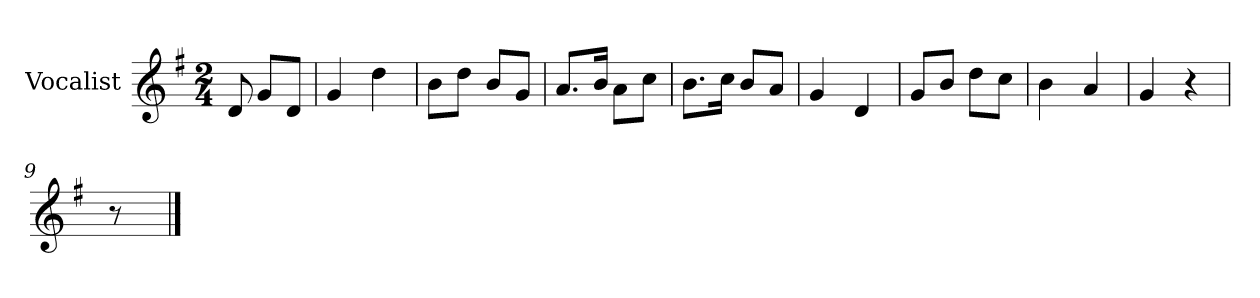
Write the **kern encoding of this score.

**kern
*part1
*staff1
*I"Vocalist
*k[f#]
*G:
*M2/4
=
8d
8gL
8dJ
=1
4g
4dd
=2
8bL
8ddJ
8bL
8gJ
=3
8.aL
16bJk
8aL
8ccJ
=4
8.bL
16ccJk
8bL
8aJ
=5
4g
4d
=6
8gL
8bJ
8ddL
8ccJ
=7
4b
4a
=8
4g
4r
=9
8r
==
*-
